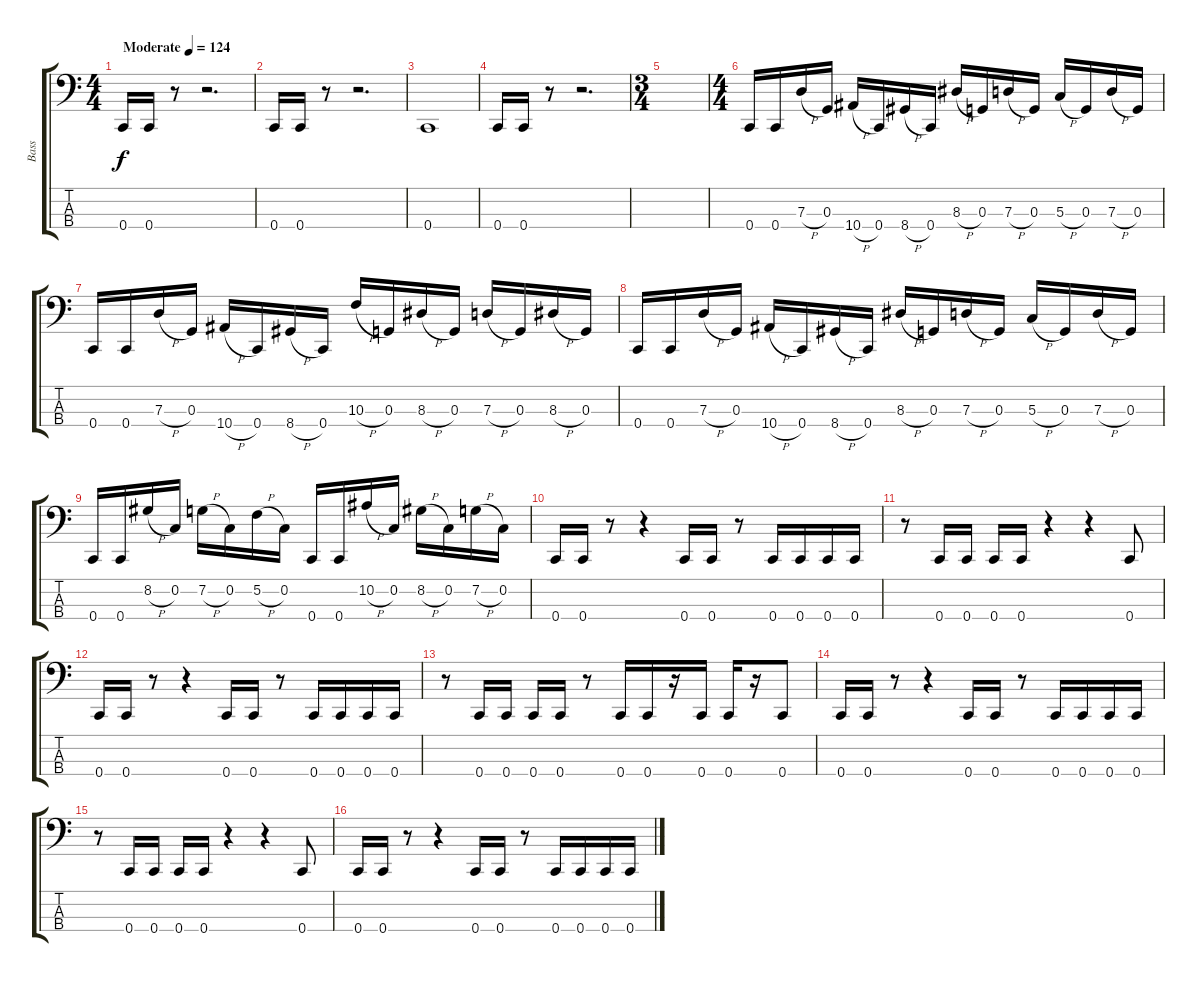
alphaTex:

\track ("Bass" "Bass") {instrument electricbassfinger}
\staff {score tabs}
\tuning (F2 C2 G1 C1) {hide}
\ts (4 4)
\tempo (124 "Moderate")
\clef f4
\ks c
0.4.16{dy f instrument electricbassfinger} 0.4.16 r.8 r.2{d} |
0.4.16 0.4.16 r.8 r.2{d} |
0.4.1 |
0.4.16 0.4.16 r.8 r.2{d} |
\ts (3 4)
|
\ts (4 4)
0.4.16 0.4.16 7.3{h}.16 0.3.16 10.4{h}.16 0.4.16 8.4{h}.16 0.4.16 8.3{h}.16 0.3.16 7.3{h}.16 0.3.16 5.3{h}.16 0.3.16 7.3{h}.16 0.3.16 |
0.4.16 0.4.16 7.3{h}.16 0.3.16 10.4{h}.16 0.4.16 8.4{h}.16 0.4.16 10.3{h}.16 0.3.16 8.3{h}.16 0.3.16 7.3{h}.16 0.3.16 8.3{h}.16 0.3.16 |
0.4.16 0.4.16 7.3{h}.16 0.3.16 10.4{h}.16 0.4.16 8.4{h}.16 0.4.16 8.3{h}.16 0.3.16 7.3{h}.16 0.3.16 5.3{h}.16 0.3.16 7.3{h}.16 0.3.16 |
0.4.16 0.4.16 8.2{h}.16 0.2.16 7.2{h}.16 0.2.16 5.2{h}.16 0.2.16 0.4.16 0.4.16 10.2{h}.16 0.2.16 8.2{h}.16 0.2.16 7.2{h}.16 0.2.16 |
0.4.16 0.4.16 r.8 r.4 0.4.16 0.4.16 r.8 0.4.16 0.4.16 0.4.16 0.4.16 |
r.8 0.4.16 0.4.16 0.4.16 0.4.16 r.4 r.4 0.4.8 |
0.4.16 0.4.16 r.8 r.4 0.4.16 0.4.16 r.8 0.4.16 0.4.16 0.4.16 0.4.16 |
r.8 0.4.16 0.4.16 0.4.16 0.4.16 r.8 0.4.16 0.4.16 r.16 0.4.16 0.4.16 r.16 0.4.8 |
0.4.16 0.4.16 r.8 r.4 0.4.16 0.4.16 r.8 0.4.16 0.4.16 0.4.16 0.4.16 |
r.8 0.4.16 0.4.16 0.4.16 0.4.16 r.4 r.4 0.4.8 |
0.4.16 0.4.16 r.8 r.4 0.4.16 0.4.16 r.8 0.4.16 0.4.16 0.4.16 0.4.16
